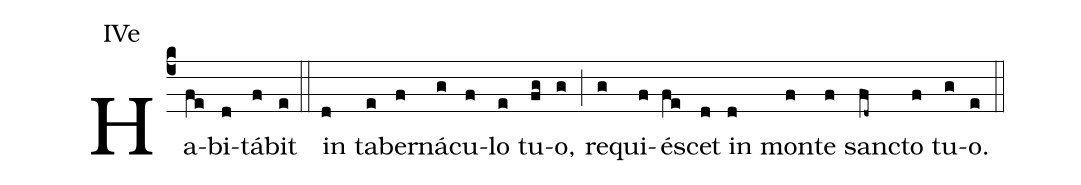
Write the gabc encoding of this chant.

annotation: IVe;
%%
(c4)Ha(fe)bi(d)tá(f)bit(e) (::) in(d) ta(e)ber(f)ná(g)cu(f)lo(e) tu(fg)o,(g) (;) re(g)qui(f)é(fe)scet(d) in(d) mon(f)te(f) san(fd~)cto(f) tu(g)o.(e) (::)
